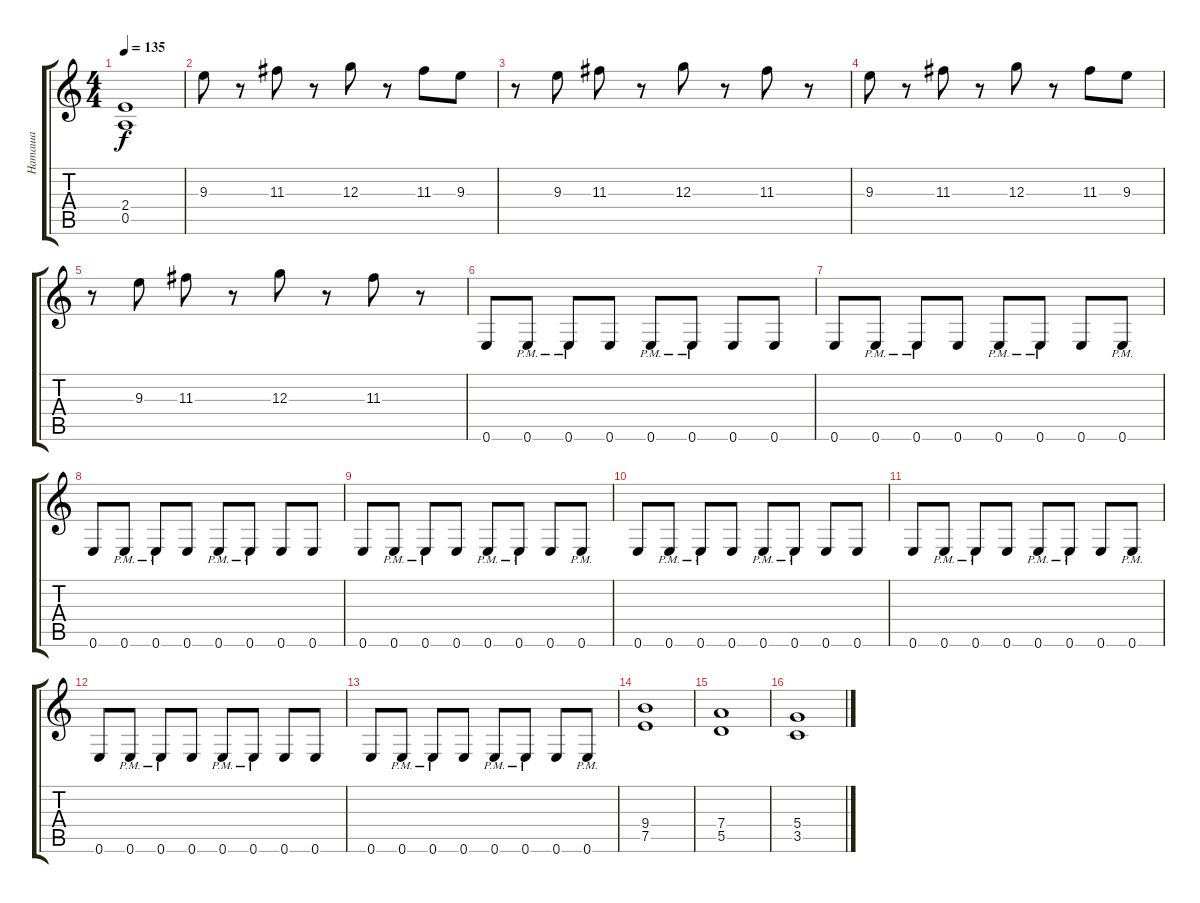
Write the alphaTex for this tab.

\track ("Наташа" "Наташа") {instrument distortionguitar}
\staff {score tabs}
\tuning (E4 B3 G3 D3 A2 E2) {hide}
\ts (4 4)
\tempo 135
\clef g2
\ks c
(2.4 0.5).1{dy f} |
9.3.8 r.8 11.3.8 r.8 12.3.8 r.8 11.3.8 9.3.8 |
r.8 9.3.8 11.3.8 r.8 12.3.8 r.8 11.3.8 r.8 |
9.3.8 r.8 11.3.8 r.8 12.3.8 r.8 11.3.8 9.3.8 |
r.8 9.3.8 11.3.8 r.8 12.3.8 r.8 11.3.8 r.8 |
0.6.8 0.6{pm}.8 0.6{pm}.8 0.6.8 0.6{pm}.8 0.6{pm}.8 0.6.8 0.6.8 |
0.6.8 0.6{pm}.8 0.6{pm}.8 0.6.8 0.6{pm}.8 0.6{pm}.8 0.6.8 0.6{pm}.8 |
0.6.8 0.6{pm}.8 0.6{pm}.8 0.6.8 0.6{pm}.8 0.6{pm}.8 0.6.8 0.6.8 |
0.6.8 0.6{pm}.8 0.6{pm}.8 0.6.8 0.6{pm}.8 0.6{pm}.8 0.6.8 0.6{pm}.8 |
0.6.8 0.6{pm}.8 0.6{pm}.8 0.6.8 0.6{pm}.8 0.6{pm}.8 0.6.8 0.6.8 |
0.6.8 0.6{pm}.8 0.6{pm}.8 0.6.8 0.6{pm}.8 0.6{pm}.8 0.6.8 0.6{pm}.8 |
0.6.8 0.6{pm}.8 0.6{pm}.8 0.6.8 0.6{pm}.8 0.6{pm}.8 0.6.8 0.6.8 |
0.6.8 0.6{pm}.8 0.6{pm}.8 0.6.8 0.6{pm}.8 0.6{pm}.8 0.6.8 0.6{pm}.8 |
(9.4 7.5).1 |
(7.4 5.5).1 |
(5.4 3.5).1
